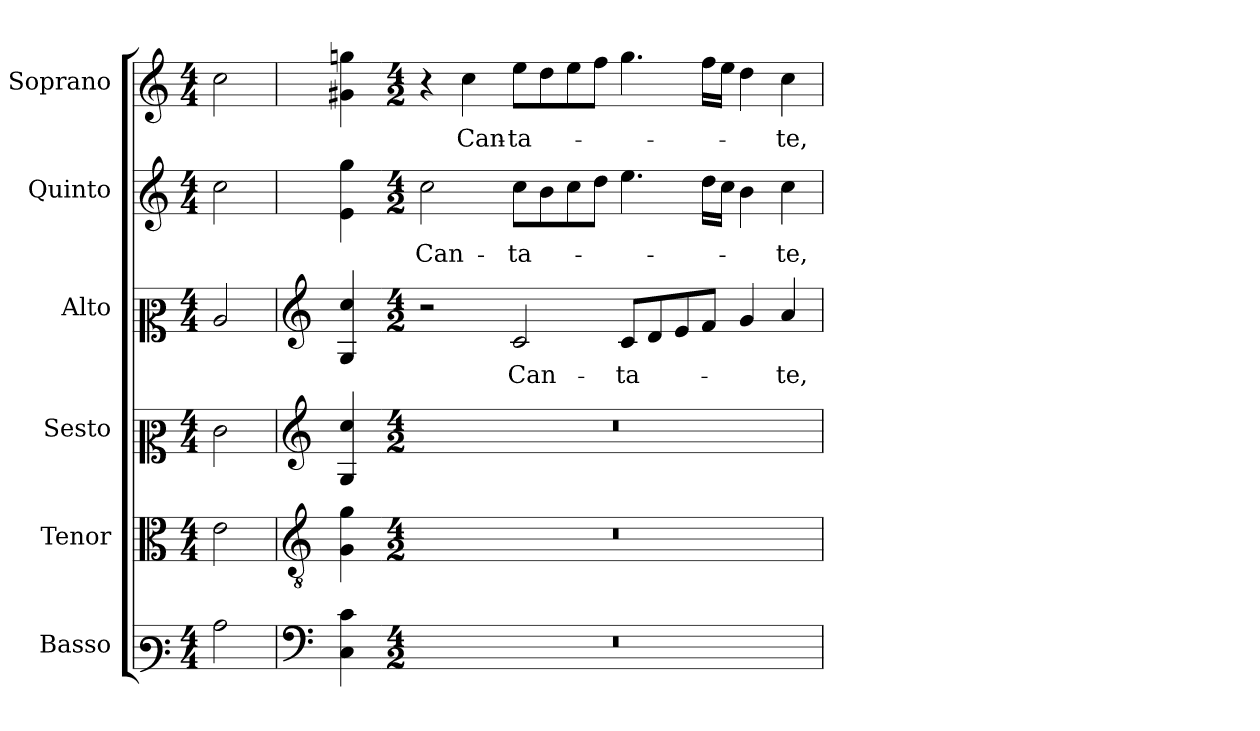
**kern	**kern	**kern	**kern	**text	**kern	**text	**kern	**text
*part6	*part5	*part4	*part3	*part3	*part2	*part2	*part1	*part1
*staff6	*staff5	*staff4	*staff3	*staff3	*staff2	*staff2	*staff1	*staff1
*I"Basso	*I"Tenor	*I"Sesto	*I"Alto	*	*I"Quinto	*	*I"Soprano	*
*	*I'T.	*	*I'A.	*	*	*	*I'Sop.	*
!!LO:PB:g=z
*clefF3	*clefC3	*clefC2	*clefC2	*	*clefG2	*	*clefG2	*
*	*ITrd7c12	*	*	*	*	*	*	*
*k[]	*k[]	*k[]	*k[]	*	*k[]	*	*k[]	*
*C:	*C:	*C:	*C:	*	*C:	*	*C:	*
*M4/4	*M4/4	*M4/4	*M4/4	*	*M4/4	*	*M4/4	*
=1	=1	=1	=1	=1	=1	=1	=1	=1
!LO:N:head=open	!LO:N:head=open	!LO:N:head=open	!LO:N:head=open	!	!LO:N:head=open	!	!LO:N:head=open	!
2ci\	2Ei\	2ei\	2ci/	.	2cci\	.	2cci\	.
=2	=2	=2	=2	=2	=2	=2	=2	=2
*clefF4	*clefGv2	*clefG2	*clefG2	*	*	*	*	*
4Ci\ 4ci	4GGi\ 4Gi	4Gi/ 4cci	4Gi/ 4cci	.	4ei\ 4ggi	.	4g#Xi\ 4ggni	.
=3-	=3-	=3-	=3-	=3-	=3-	=3-	=3-	=3-
*M4/2	*M4/2	*M4/2	*M4/2	*	*M4/2	*	*M4/2	*
!LO:N:vis=1	!LO:N:vis=1	!LO:N:vis=1	!	!	!	!	!	!
!	!	!	!	!	!	!LO:LY:b:color=#000000	!	!
0r	0r	0r	2r	.	2cci\	Can-	4r	.
!	!	!	!	!	!	!	!	!LO:LY:b:color=#000000
.	.	.	.	.	.	.	4cci\	Can-
!	!	!	!	!LO:LY:b:color=#000000	!	!	!	!
!	!	!	!	!	!	!LO:LY:b:color=#000000	!	!
!	!	!	!	!	!	!	!	!LO:LY:b:color=#000000
.	.	.	2ci/	Can-	8cci\L	-ta-	8eei\L	-ta-
.	.	.	.	.	8bi\	.	8ddi\	.
.	.	.	.	.	8cci\	.	8eei\	.
.	.	.	.	.	8ddi\J	.	8ffi\J	.
!	!	!	!	!LO:LY:b:color=#000000	!	!	!	!
.	.	.	8ci/L	-ta-	4.eei\	.	4.ggi\	.
.	.	.	8di/	.	.	.	.	.
.	.	.	8ei/	.	.	.	.	.
.	.	.	8fi/J	.	16ddi\LL	.	16ffi\LL	.
.	.	.	.	.	16cci\JJ	.	16eei\JJ	.
.	.	.	4gi/	.	4bi\	.	4ddi\	.
!	!	!	!	!LO:LY:b:color=#000000	!	!	!	!
!	!	!	!	!	!	!LO:LY:b:color=#000000	!	!
!	!	!	!	!	!	!	!	!LO:LY:b:color=#000000
.	.	.	4ai/	-te,	4cci\	-te,	4cci\	-te,
=	=	=	=	=	=	=	=	=
*-	*-	*-	*-	*-	*-	*-	*-	*-
